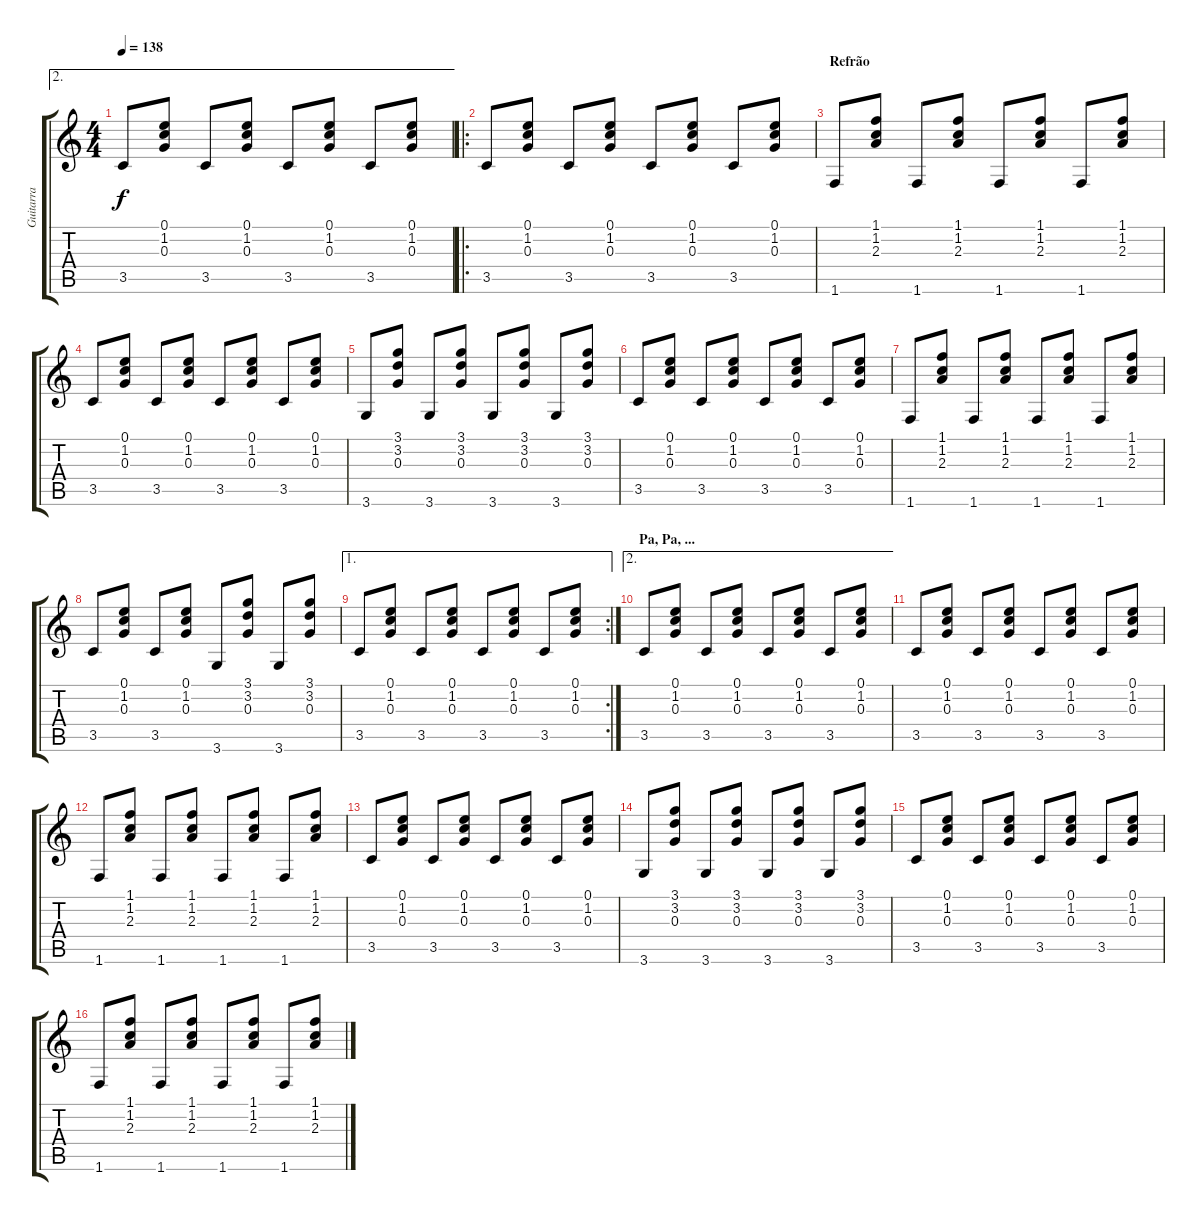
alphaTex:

\track ("Guitarra" "Guitarra") {instrument acousticguitarnylon}
\staff {score tabs}
\tuning (E4 B3 G3 D3 A2 E2) {hide}
\ae 2
\ts (4 4)
\tempo 138
\clef g2
\ks c
3.5.8{dy f} (0.1 1.2 0.3).8 3.5.8 (0.1 1.2 0.3).8 3.5.8 (0.1 1.2 0.3).8 3.5.8 (0.1 1.2 0.3).8 |
\ro
3.5.8 (0.1 1.2 0.3).8 3.5.8 (0.1 1.2 0.3).8 3.5.8 (0.1 1.2 0.3).8 3.5.8 (0.1 1.2 0.3).8 |
\section ("" "Refrão")
1.6.8 (1.1 1.2 2.3).8 1.6.8 (1.1 1.2 2.3).8 1.6.8 (1.1 1.2 2.3).8 1.6.8 (1.1 1.2 2.3).8 |
3.5.8 (0.1 1.2 0.3).8 3.5.8 (0.1 1.2 0.3).8 3.5.8 (0.1 1.2 0.3).8 3.5.8 (0.1 1.2 0.3).8 |
3.6.8 (3.1 3.2 0.3).8 3.6.8 (3.1 3.2 0.3).8 3.6.8 (3.1 3.2 0.3).8 3.6.8 (3.1 3.2 0.3).8 |
3.5.8 (0.1 1.2 0.3).8 3.5.8 (0.1 1.2 0.3).8 3.5.8 (0.1 1.2 0.3).8 3.5.8 (0.1 1.2 0.3).8 |
1.6.8 (1.1 1.2 2.3).8 1.6.8 (1.1 1.2 2.3).8 1.6.8 (1.1 1.2 2.3).8 1.6.8 (1.1 1.2 2.3).8 |
3.5.8 (0.1 1.2 0.3).8 3.5.8 (0.1 1.2 0.3).8 3.6.8 (3.1 3.2 0.3).8 3.6.8 (3.1 3.2 0.3).8 |
\ae 1
\rc 2
3.5.8 (0.1 1.2 0.3).8 3.5.8 (0.1 1.2 0.3).8 3.5.8 (0.1 1.2 0.3).8 3.5.8 (0.1 1.2 0.3).8 |
\ae 2
\section ("" "Pa, Pa, ...")
3.5.8 (0.1 1.2 0.3).8 3.5.8 (0.1 1.2 0.3).8 3.5.8 (0.1 1.2 0.3).8 3.5.8 (0.1 1.2 0.3).8 |
3.5.8 (0.1 1.2 0.3).8 3.5.8 (0.1 1.2 0.3).8 3.5.8 (0.1 1.2 0.3).8 3.5.8 (0.1 1.2 0.3).8 |
1.6.8 (1.1 1.2 2.3).8 1.6.8 (1.1 1.2 2.3).8 1.6.8 (1.1 1.2 2.3).8 1.6.8 (1.1 1.2 2.3).8 |
3.5.8 (0.1 1.2 0.3).8 3.5.8 (0.1 1.2 0.3).8 3.5.8 (0.1 1.2 0.3).8 3.5.8 (0.1 1.2 0.3).8 |
3.6.8 (3.1 3.2 0.3).8 3.6.8 (3.1 3.2 0.3).8 3.6.8 (3.1 3.2 0.3).8 3.6.8 (3.1 3.2 0.3).8 |
3.5.8 (0.1 1.2 0.3).8 3.5.8 (0.1 1.2 0.3).8 3.5.8 (0.1 1.2 0.3).8 3.5.8 (0.1 1.2 0.3).8 |
1.6.8 (1.1 1.2 2.3).8 1.6.8 (1.1 1.2 2.3).8 1.6.8 (1.1 1.2 2.3).8 1.6.8 (1.1 1.2 2.3).8
